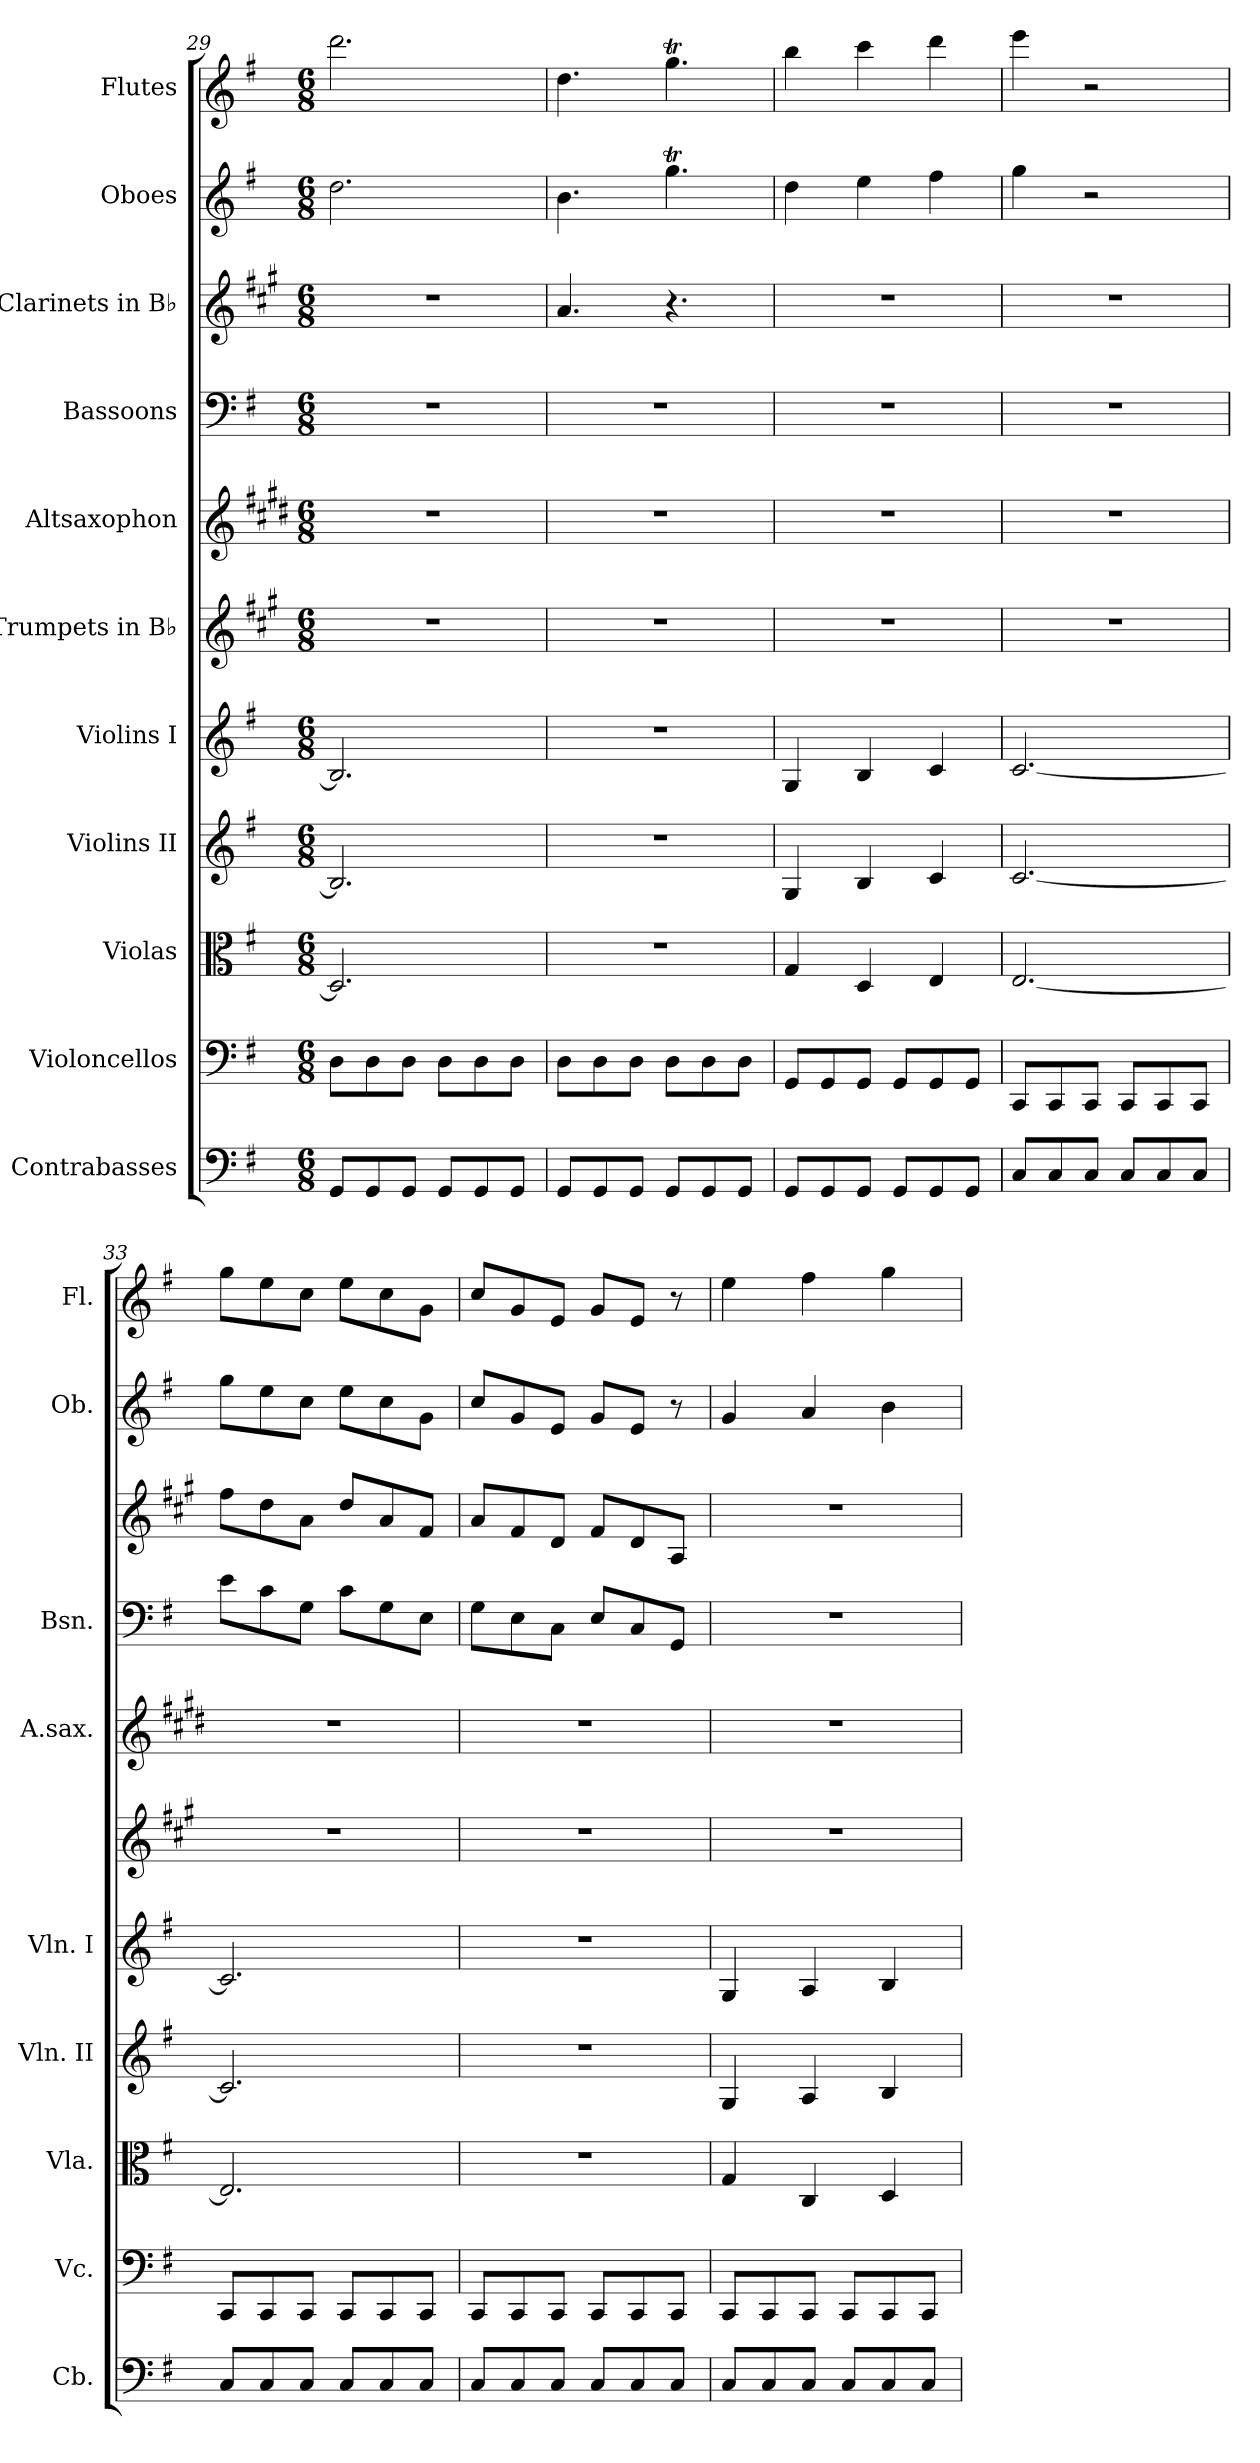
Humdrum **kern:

**kern	**kern	**kern	**kern	**kern	**kern	**kern	**kern	**kern	**kern	**kern
*part11	*part10	*part9	*part8	*part7	*part6	*part5	*part4	*part3	*part2	*part1
*staff11	*staff10	*staff9	*staff8	*staff7	*staff6	*staff5	*staff4	*staff3	*staff2	*staff1
*I"Contrabasses	*I"Violoncellos	*I"Violas	*I"Violins II	*I"Violins I	*I"Trumpets in B♭	*I"Altsaxophon	*I"Bassoons	*I"Clarinets in B♭	*I"Oboes	*I"Flutes
*I'Cb.	*I'Vc.	*I'Vla.	*I'Vln. II	*I'Vln. I	*	*I'A.sax.	*I'Bsn.	*	*I'Ob.	*I'Fl.
*clefF4	*clefF4	*clefC3	*clefG2	*clefG2	*clefG2	*clefG2	*clefF4	*clefG2	*clefG2	*clefG2
*ITrd7c12	*	*	*	*	*ITrd1c2	*ITrd5c9	*	*ITrd1c2	*	*
*k[f#]	*k[f#]	*k[f#]	*k[f#]	*k[f#]	*k[f#]	*k[f#]	*k[f#]	*k[f#]	*k[f#]	*k[f#]
*M6/8	*M6/8	*M6/8	*M6/8	*M6/8	*M6/8	*M6/8	*M6/8	*M6/8	*M6/8	*M6/8
=29	=29	=29	=29	=29	=29	=29	=29	=29	=29	=29
8GGG/L	8D\L	2.D/]	2.B/]	2.B/]	2.r	2.r	2.r	2.r	2.dd\	2.ddd\
8GGG/	8D\	.	.	.	.	.	.	.	.	.
8GGG/J	8D\J	.	.	.	.	.	.	.	.	.
8GGG/L	8D\L	.	.	.	.	.	.	.	.	.
8GGG/	8D\	.	.	.	.	.	.	.	.	.
8GGG/J	8D\J	.	.	.	.	.	.	.	.	.
=30	=30	=30	=30	=30	=30	=30	=30	=30	=30	=30
8GGG/L	8D\L	2.r	2.r	2.r	2.r	2.r	2.r	4.g/	4.b\	4.dd\
8GGG/	8D\	.	.	.	.	.	.	.	.	.
8GGG/J	8D\J	.	.	.	.	.	.	.	.	.
8GGG/L	8D\L	.	.	.	.	.	.	4.r	4.ggT\	4.ggT\
8GGG/	8D\	.	.	.	.	.	.	.	.	.
8GGG/J	8D\J	.	.	.	.	.	.	.	.	.
=31	=31	=31	=31	=31	=31	=31	=31	=31	=31	=31
8GGG/L	8GG/L	4G/	4G/	4G/	2.r	2.r	2.r	2.r	4dd\	4bb\
8GGG/	8GG/	.	.	.	.	.	.	.	.	.
8GGG/J	8GG/J	4D/	4B/	4B/	.	.	.	.	4ee\	4ccc\
8GGG/L	8GG/L	.	.	.	.	.	.	.	.	.
8GGG/	8GG/	4E/	4c/	4c/	.	.	.	.	4ff#\	4ddd\
8GGG/J	8GG/J	.	.	.	.	.	.	.	.	.
!!LO:PB:g=z
=32	=32	=32	=32	=32	=32	=32	=32	=32	=32	=32
8CC/L	8CC/L	[2.E/	[2.c/	[2.c/	2.r	2.r	2.r	2.r	4gg\	4eee\
8CC/	8CC/	.	.	.	.	.	.	.	.	.
8CC/J	8CC/J	.	.	.	.	.	.	.	2r	2r
8CC/L	8CC/L	.	.	.	.	.	.	.	.	.
8CC/	8CC/	.	.	.	.	.	.	.	.	.
8CC/J	8CC/J	.	.	.	.	.	.	.	.	.
=33	=33	=33	=33	=33	=33	=33	=33	=33	=33	=33
8CC/L	8CC/L	2.E/]	2.c/]	2.c/]	2.r	2.r	8e\L	8ee\L	8gg\L	8gg\L
8CC/	8CC/	.	.	.	.	.	8c\	8cc\	8ee\	8ee\
8CC/J	8CC/J	.	.	.	.	.	8G\J	8g\J	8cc\J	8cc\J
8CC/L	8CC/L	.	.	.	.	.	8c\L	8cc/L	8ee\L	8ee\L
8CC/	8CC/	.	.	.	.	.	8G\	8g/	8cc\	8cc\
8CC/J	8CC/J	.	.	.	.	.	8E\J	8e/J	8g\J	8g\J
=34	=34	=34	=34	=34	=34	=34	=34	=34	=34	=34
8CC/L	8CC/L	2.r	2.r	2.r	2.r	2.r	8G\L	8g/L	8cc/L	8cc/L
8CC/	8CC/	.	.	.	.	.	8E\	8e/	8g/	8g/
8CC/J	8CC/J	.	.	.	.	.	8C\J	8c/J	8e/J	8e/J
8CC/L	8CC/L	.	.	.	.	.	8E/L	8e/L	8g/L	8g/L
8CC/	8CC/	.	.	.	.	.	8C/	8c/	8e/J	8e/J
8CC/J	8CC/J	.	.	.	.	.	8GG/J	8G/J	8r	8r
=35	=35	=35	=35	=35	=35	=35	=35	=35	=35	=35
8CC/L	8CC/L	4G/	4G/	4G/	2.r	2.r	2.r	2.r	4g/	4ee\
8CC/	8CC/	.	.	.	.	.	.	.	.	.
8CC/J	8CC/J	4C/	4A/	4A/	.	.	.	.	4a/	4ff#\
8CC/L	8CC/L	.	.	.	.	.	.	.	.	.
8CC/	8CC/	4D/	4B/	4B/	.	.	.	.	4b\	4gg\
8CC/J	8CC/J	.	.	.	.	.	.	.	.	.
=	=	=	=	=	=	=	=	=	=	=
*-	*-	*-	*-	*-	*-	*-	*-	*-	*-	*-
